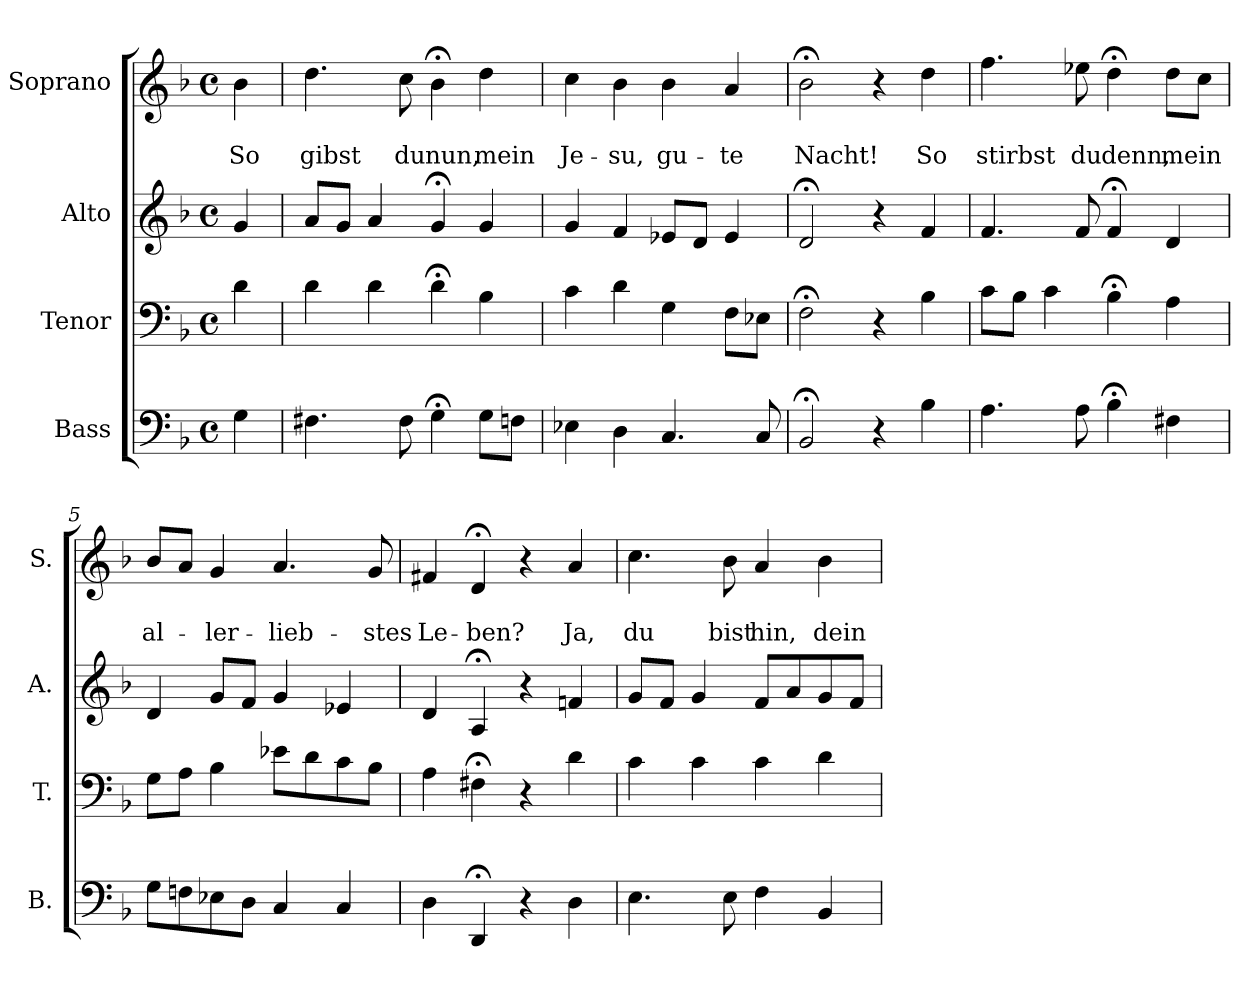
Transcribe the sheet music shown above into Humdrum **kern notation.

**kern	**kern	**kern	**kern	**text	**text
*part4	*part3	*part2	*part1	*part1	*part1
*staff4	*staff3	*staff2	*staff1	*staff1	*staff1
*I"Bass	*I"Tenor	*I"Alto	*I"Soprano	*	*
*I'B.	*I'T.	*I'A.	*I'S.	*	*
*clefF4	*clefF4	*clefG2	*clefG2	*	*
*k[b-]	*k[b-]	*k[b-]	*k[b-]	*	*
*F:	*F:	*F:	*d:	*	*
*M4/4	*M4/4	*M4/4	*M4/4	*	*
*met(c)	*met(c)	*met(c)	*met(c)	*	*
=	=	=	=	=	=
4G\	4d\	4g/	4b-\	.	So
=1	=1	=1	=1	=1	=1
4.F#X\	4d\	8a/L	4.dd\	.	gibst
.	.	8g/J	.	.	.
.	4d\	4a/	.	.	.
8F#\	.	.	8cc\	.	du
4G;<\	4d;<\	4g;</	4b-;<\	.	nun,
8G\L	4B-\	4g/	4dd\	.	mein
8Fn\J	.	.	.	.	.
=2	=2	=2	=2	=2	=2
4E-X\	4c\	4g/	4cc\	.	Je-
4D\	4d\	4f/	4b-\	.	-su,
4.C/	4G\	8e-X/L	4b-\	.	gu-
.	.	8d/J	.	.	.
.	8F\L	4e-/	4a/	.	-te
8C/	8E-X\J	.	.	.	.
=3	=3	=3	=3	=3	=3
2BB-;</	2F;<\	2d;</	2b-;<\	.	Nacht!
4r	4r	4r	4r	.	.
4B-\	4B-\	4f/	4dd\	.	So
=4	=4	=4	=4	=4	=4
4.A\	8c\L	4.f/	4.ff\	.	stirbst
.	8B-\J	.	.	.	.
.	4c\	.	.	.	.
8A\	.	8f/	8ee-X\	.	du
4B-;<\	4B-;<\	4f;</	4dd;<\	.	denn,
4F#X\	4A\	4d/	8dd\L	.	mein
.	.	.	8cc\J	.	.
=5	=5	=5	=5	=5	=5
8G\L	8G\L	4d/	8b-/L	.	al-
8Fn\	8A\J	.	8a/J	.	.
8E-X\	4B-\	8g/L	4g/	.	-ler-
8D\J	.	8f/J	.	.	.
4C/	8e-X\L	4g/	4.a/	.	-lieb-
.	8d\	.	.	.	.
4C/	8c\	4e-X/	.	.	.
.	8B-\J	.	8g/	.	-stes
!!LO:LB:g=z
=6	=6	=6	=6	=6	=6
4D\	4A\	4d/	4f#X/	.	Le-
4DD;</	4F#X;<\	4A;</	4d;</	.	-ben?
4r	4r	4r	4r	.	.
4D\	4d\	4fn/	4a/	.	Ja,
=7	=7	=7	=7	=7	=7
4.E\	4c\	8g/L	4.cc\	.	du
.	.	8f/J	.	.	.
.	4c\	4g/	.	.	.
8E\	.	.	8b-\	.	bist
4F\	4c\	8f/L	4a/	.	hin,
.	.	8a/	.	.	.
4BB-/	4d\	8g/	4b-\	.	dein
.	.	8f/J	.	.	.
=	=	=	=	=	=
*-	*-	*-	*-	*-	*-
